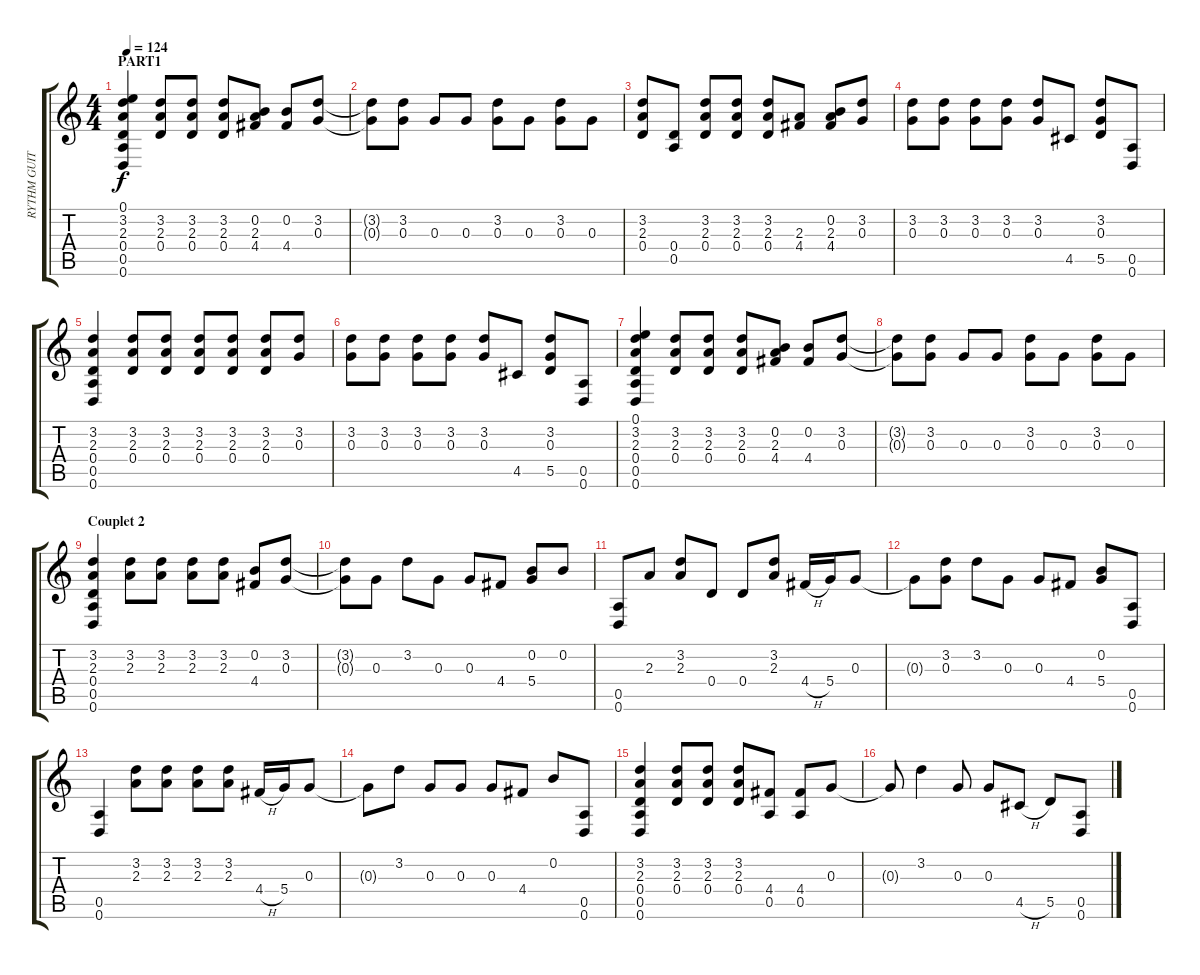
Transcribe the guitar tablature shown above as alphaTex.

\track ("RYTHM GUITAR" "RYTHM GUIT") {instrument acousticguitarnylon}
\staff {score tabs}
\tuning (E4 B3 G3 D3 A2 D2) {hide}
\ts (4 4)
\section ("" "PART1")
\tempo 124
\clef g2
\ks c
(0.1 3.2 2.3 0.4 0.5 0.6).4{dy f} (3.2 2.3 0.4).8 (3.2 2.3 0.4).8 (3.2 2.3 0.4).8 (0.2 2.3 4.4).8 (0.2 4.4).8 (3.2 0.3).8 |
(3.2{t} 0.3{t}).8 (3.2 0.3).8 0.3.8 0.3.8 (3.2 0.3).8 0.3.8 (3.2 0.3).8 0.3.8 |
(3.2 2.3 0.4).8 (0.4 0.5).8 (3.2 2.3 0.4).8 (3.2 2.3 0.4).8 (3.2 2.3 0.4).8 (2.3 4.4).8 (0.2 2.3 4.4).8 (3.2 0.3).8 |
(3.2 0.3).8 (3.2 0.3).8 (3.2 0.3).8 (3.2 0.3).8 (3.2 0.3).8 4.5.8 (3.2 0.3 5.5).8 (0.5 0.6).8 |
(3.2 2.3 0.4 0.5 0.6).4 (3.2 2.3 0.4).8 (3.2 2.3 0.4).8 (3.2 2.3 0.4).8 (3.2 2.3 0.4).8 (3.2 2.3 0.4).8 (3.2 0.3).8 |
(3.2 0.3).8 (3.2 0.3).8 (3.2 0.3).8 (3.2 0.3).8 (3.2 0.3).8 4.5.8 (3.2 0.3 5.5).8 (0.5 0.6).8 |
(0.1 3.2 2.3 0.4 0.5 0.6).4 (3.2 2.3 0.4).8 (3.2 2.3 0.4).8 (3.2 2.3 0.4).8 (0.2 2.3 4.4).8 (0.2 4.4).8 (3.2 0.3).8 |
(3.2{t} 0.3{t}).8 (3.2 0.3).8 0.3.8 0.3.8 (3.2 0.3).8 0.3.8 (3.2 0.3).8 0.3.8 |
\section ("" "Couplet 2")
(3.2 2.3 0.4 0.5 0.6).4 (3.2 2.3).8 (3.2 2.3).8 (3.2 2.3).8 (3.2 2.3).8 (0.2 4.4).8 (3.2 0.3).8 |
(3.2{t} 0.3{t}).8 0.3.8 3.2.8 0.3.8 0.3.8 4.4.8 (0.2 5.4).8 0.2.8 |
(0.5 0.6).8 2.3.8 (3.2 2.3).8 0.4.8 0.4.8 (3.2 2.3).8 4.4{h}.16 5.4.16 0.3.8 |
0.3{t}.8 (3.2 0.3).8 3.2.8 0.3.8 0.3.8 4.4.8 (0.2 5.4).8 (0.5 0.6).8 |
(0.5 0.6).4 (3.2 2.3).8 (3.2 2.3).8 (3.2 2.3).8 (3.2 2.3).8 4.4{h}.16 5.4.16 0.3.8 |
0.3{t}.8 3.2.8 0.3.8 0.3.8 0.3.8 4.4.8 0.2.8 (0.5 0.6).8 |
(3.2 2.3 0.4 0.5 0.6).4 (3.2 2.3 0.4).8 (3.2 2.3 0.4).8 (3.2 2.3 0.4).8 (4.4 0.5).8 (4.4 0.5).8 0.3.8 |
0.3{t}.8 3.2.4 0.3.8 0.3.8 4.5{h}.8 5.5.8 (0.5 0.6).8
